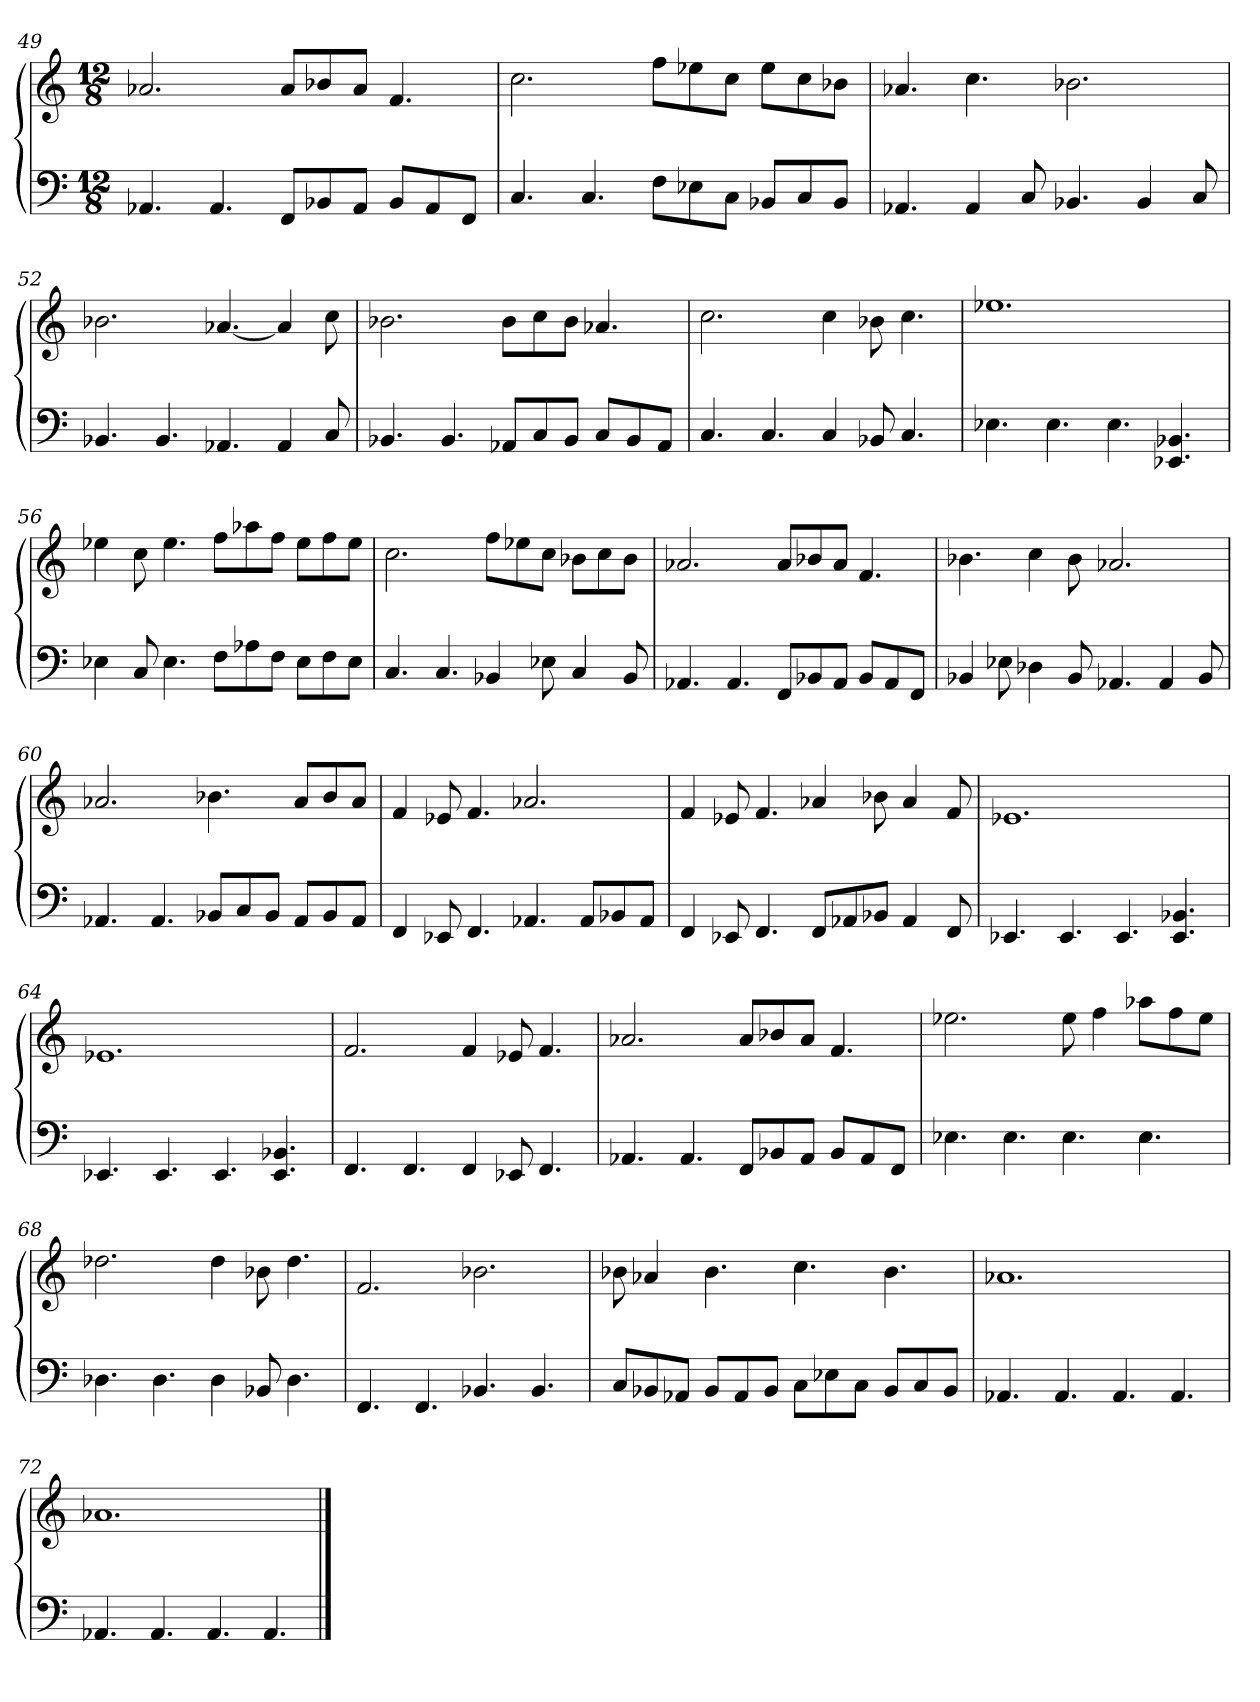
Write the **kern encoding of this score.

**kern	**kern
*part1	*part1
*staff2	*staff1
*M12/8	*M12/8
=49	=49
4.AA-X	2.a-X
4.AA-	.
8FFL	8a-L
8BB-X	8b-X
8AA-J	8a-J
8BB-L	4.f
8AA-	.
8FFJ	.
=50	=50
4.C	2.cc
4.C	.
8FL	8ffL
8E-X	8ee-X
8CJ	8ccJ
8BB-XL	8ee-L
8C	8cc
8BB-J	8b-XJ
=51	=51
4.AA-X	4.a-X
4AA-	4.cc
8C	.
4.BB-X	2.b-X
4BB-	.
8C	.
=52	=52
4.BB-X	2.b-X
4.BB-	.
4.AA-X	[4.a-X
4AA-	4a-]
8C	8cc
=53	=53
4.BB-X	2.b-X
4.BB-	.
8AA-XL	8b-L
8C	8cc
8BB-J	8b-J
8CL	4.a-X
8BB-	.
8AA-J	.
=54	=54
4.C	2.cc
4.C	.
4C	4cc
8BB-X	8b-X
4.C	4.cc
=55	=55
4.E-X	1.ee-X
4.E-	.
4.E-	.
4.EE-X 4.BB-X	.
=56	=56
4E-X	4ee-X
8C	8cc
4.E-	4.ee-
8FL	8ffL
8A-X	8aa-X
8FJ	8ffJ
8E-L	8ee-L
8F	8ff
8E-J	8ee-J
=57	=57
4.C	2.cc
4.C	.
4BB-X	8ffL
.	8ee-X
8E-X	8ccJ
4C	8b-XL
.	8cc
8BB-	8b-J
=58	=58
4.AA-X	2.a-X
4.AA-	.
8FFL	8a-L
8BB-X	8b-X
8AA-J	8a-J
8BB-L	4.f
8AA-	.
8FFJ	.
=59	=59
4BB-X	4.b-X
8E-X	.
4D-X	4cc
8BB-	8b-
4.AA-X	2.a-X
4AA-	.
8BB-	.
=60	=60
4.AA-X	2.a-X
4.AA-	.
8BB-XL	4.b-X
8C	.
8BB-J	.
8AA-L	8a-L
8BB-	8b-
8AA-J	8a-J
=61	=61
4FF	4f
8EE-X	8e-X
4.FF	4.f
4.AA-X	2.a-X
8AA-L	.
8BB-X	.
8AA-J	.
=62	=62
4FF	4f
8EE-X	8e-X
4.FF	4.f
8FFL	4a-X
8AA-X	.
8BB-XJ	8b-X
4AA-	4a-
8FF	8f
=63	=63
4.EE-X	1.e-X
4.EE-	.
4.EE-	.
4.EE- 4.BB-X	.
=64	=64
4.EE-X	1.e-X
4.EE-	.
4.EE-	.
4.EE- 4.BB-X	.
=65	=65
4.FF	2.f
4.FF	.
4FF	4f
8EE-X	8e-X
4.FF	4.f
=66	=66
4.AA-X	2.a-X
4.AA-	.
8FFL	8a-L
8BB-X	8b-X
8AA-J	8a-J
8BB-L	4.f
8AA-	.
8FFJ	.
=67	=67
4.E-X	2.ee-X
4.E-	.
4.E-	8ee-
.	4ff
4.E-	8aa-XL
.	8ff
.	8ee-J
=68	=68
4.D-X	2.dd-X
4.D-	.
4D-	4dd-
8BB-X	8b-X
4.D-	4.dd-
=69	=69
4.FF	2.f
4.FF	.
4.BB-X	2.b-X
4.BB-	.
=70	=70
8CL	8b-X
8BB-X	4a-X
8AA-XJ	.
8BB-L	4.b-
8AA-	.
8BB-J	.
8CL	4.cc
8E-X	.
8CJ	.
8BB-L	4.b-
8C	.
8BB-J	.
=71	=71
4.AA-X	1.a-X
4.AA-	.
4.AA-	.
4.AA-	.
=72	=72
4.AA-X	1.a-X
4.AA-	.
4.AA-	.
4.AA-	.
==	==
*-	*-
